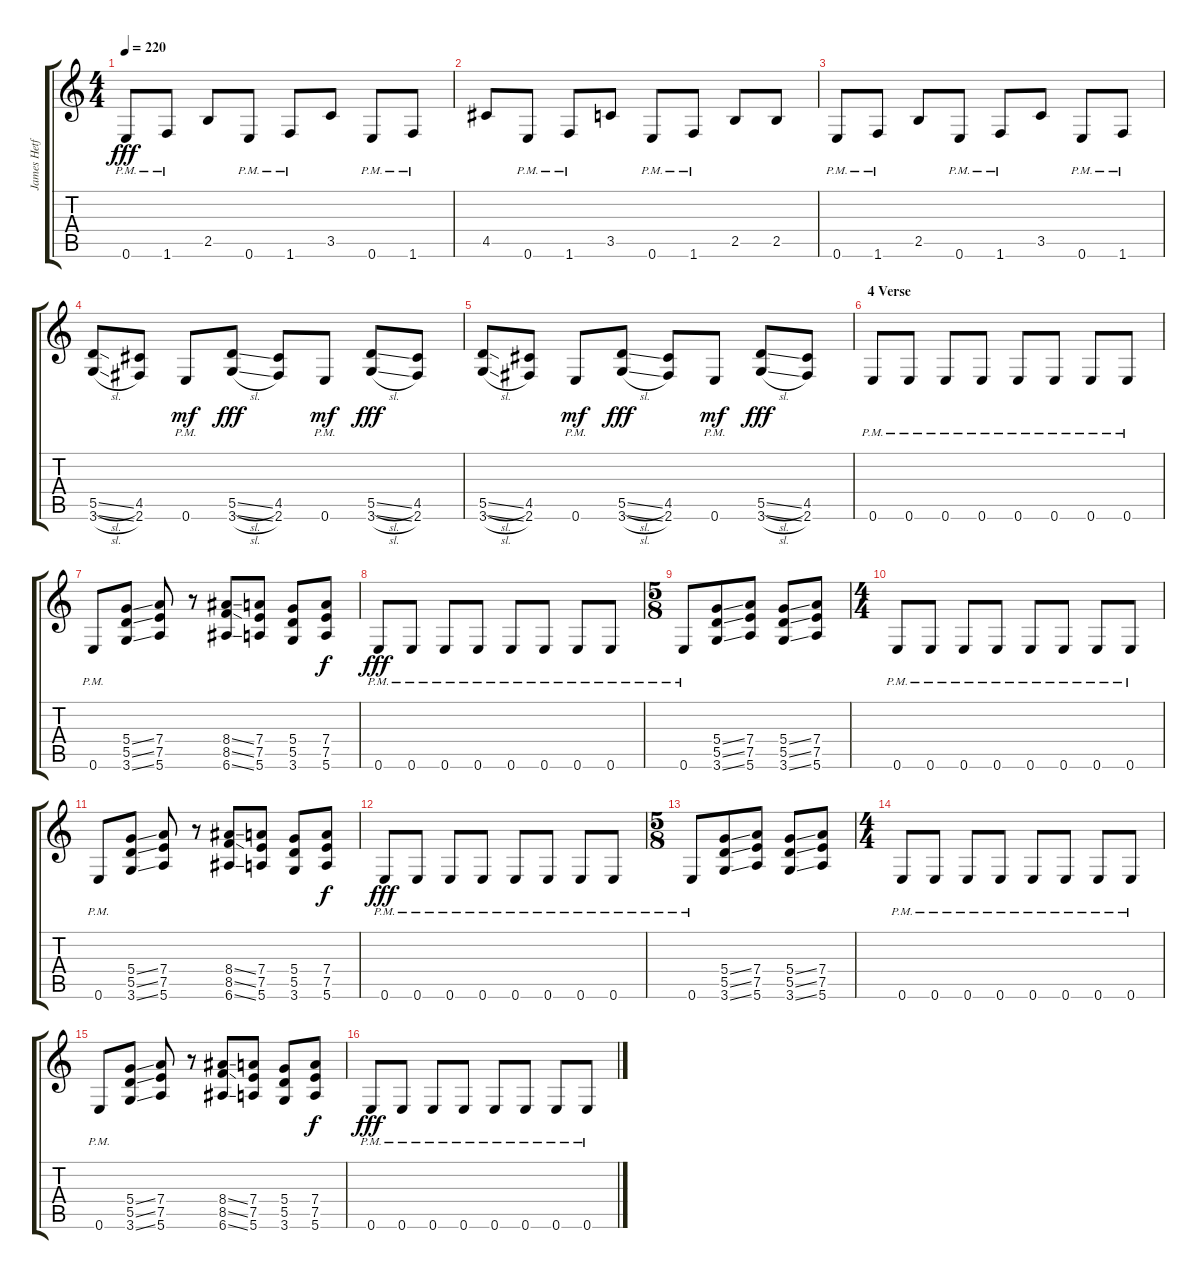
\track ("James Hetfield" "James Hetf") {instrument distortionguitar}
\staff {score tabs}
\tuning (E4 B3 G3 D3 A2 E2) {hide}
\ts (4 4)
\tempo 220
\clef g2
\ks c
0.6{pm}.8{dy fff} 1.6{pm}.8 2.5.8 0.6{pm}.8 1.6{pm}.8 3.5.8 0.6{pm}.8 1.6{pm}.8 |
4.5.8 0.6{pm}.8 1.6{pm}.8 3.5.8 0.6{pm}.8 1.6{pm}.8 2.5.8 2.5.8 |
0.6{pm}.8 1.6{pm}.8 2.5.8 0.6{pm}.8 1.6{pm}.8 3.5.8 0.6{pm}.8 1.6{pm}.8 |
(5.5{sl} 3.6{sl}).8 (4.5 2.6).8 0.6{pm}.8{dy mf} (5.5{sl} 3.6{sl}).8{dy fff} (4.5 2.6).8 0.6{pm}.8{dy mf} (5.5{sl} 3.6{sl}).8{dy fff} (4.5 2.6).8 |
(5.5{sl} 3.6{sl}).8 (4.5 2.6).8 0.6{pm}.8{dy mf} (5.5{sl} 3.6{sl}).8{dy fff} (4.5 2.6).8 0.6{pm}.8{dy mf} (5.5{sl} 3.6{sl}).8{dy fff} (4.5 2.6).8 |
\section ("" "4 Verse")
0.6{pm}.8 0.6{pm}.8 0.6{pm}.8 0.6{pm}.8 0.6{pm}.8 0.6{pm}.8 0.6{pm}.8 0.6{pm}.8 |
0.6{pm}.8 (5.4{ss} 5.5{ss} 3.6{ss}).8 (7.4 7.5 5.6).8 r.8 (8.4{ss} 8.5{ss} 6.6{ss}).8 (7.4 7.5 5.6).8 (5.4 5.5 3.6).8 (7.4 7.5 5.6).8{dy f} |
0.6{pm}.8{dy fff} 0.6{pm}.8 0.6{pm}.8 0.6{pm}.8 0.6{pm}.8 0.6{pm}.8 0.6{pm}.8 0.6{pm}.8 |
\ts (5 8)
0.6{pm}.8 (5.4{ss} 5.5{ss} 3.6{ss}).8 (7.4 7.5 5.6).8 (5.4{ss} 5.5{ss} 3.6{ss}).8 (7.4 7.5 5.6).8 |
\ts (4 4)
0.6{pm}.8 0.6{pm}.8 0.6{pm}.8 0.6{pm}.8 0.6{pm}.8 0.6{pm}.8 0.6{pm}.8 0.6{pm}.8 |
0.6{pm}.8 (5.4{ss} 5.5{ss} 3.6{ss}).8 (7.4 7.5 5.6).8 r.8 (8.4{ss} 8.5{ss} 6.6{ss}).8 (7.4 7.5 5.6).8 (5.4 5.5 3.6).8 (7.4 7.5 5.6).8{dy f} |
0.6{pm}.8{dy fff} 0.6{pm}.8 0.6{pm}.8 0.6{pm}.8 0.6{pm}.8 0.6{pm}.8 0.6{pm}.8 0.6{pm}.8 |
\ts (5 8)
0.6{pm}.8 (5.4{ss} 5.5{ss} 3.6{ss}).8 (7.4 7.5 5.6).8 (5.4{ss} 5.5{ss} 3.6{ss}).8 (7.4 7.5 5.6).8 |
\ts (4 4)
0.6{pm}.8 0.6{pm}.8 0.6{pm}.8 0.6{pm}.8 0.6{pm}.8 0.6{pm}.8 0.6{pm}.8 0.6{pm}.8 |
0.6{pm}.8 (5.4{ss} 5.5{ss} 3.6{ss}).8 (7.4 7.5 5.6).8 r.8 (8.4{ss} 8.5{ss} 6.6{ss}).8 (7.4 7.5 5.6).8 (5.4 5.5 3.6).8 (7.4 7.5 5.6).8{dy f} |
0.6{pm}.8{dy fff} 0.6{pm}.8 0.6{pm}.8 0.6{pm}.8 0.6{pm}.8 0.6{pm}.8 0.6{pm}.8 0.6{pm}.8
